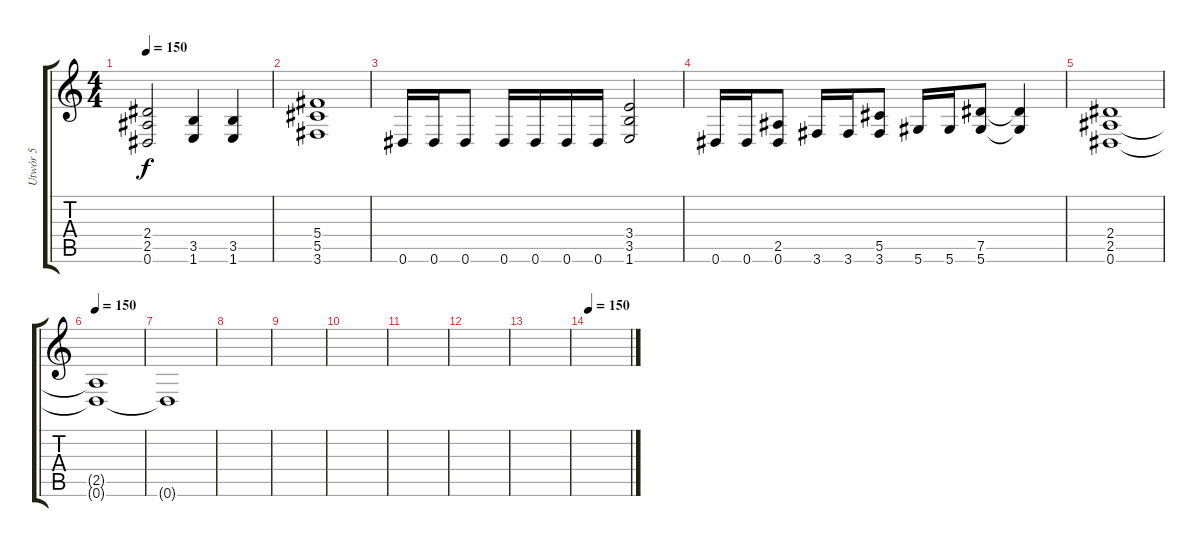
\track ("Utwór 5" "Utwór 5") {instrument distortionguitar}
\staff {score tabs}
\tuning (Eb4 Bb3 Gb3 Db3 Ab2 Eb2) {hide}
\ts (4 4)
\tempo 150
\clef g2
\ks c
(2.4 2.5 0.6).2{dy f} (3.5 1.6).4 (3.5 1.6).4 |
(5.4 5.5 3.6).1 |
0.6.16 0.6.16 0.6.8 0.6.16 0.6.16 0.6.16 0.6.16 (3.4 3.5 1.6).2 |
0.6.16 0.6.16 (2.5 0.6).8 3.6.16 3.6.16 (5.5 3.6).8 5.6.16 5.6.16 (7.5 5.6).8 (7.5{t} 5.6{t}).4 |
(2.4 2.5 0.6).1 |
\tempo 150
(2.5{t} 0.6{t}).1 |
0.6{t}.1 |
|
|
|
|
|
|
\tempo 150
